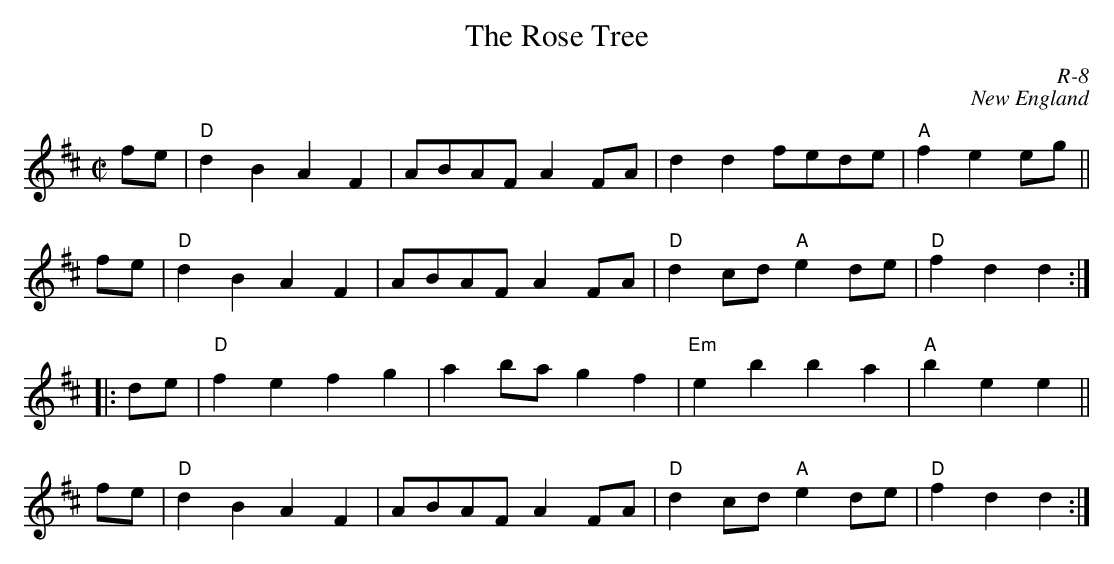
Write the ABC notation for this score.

X:1
T: Rose Tree, The
C: R-8
C: New England
M: C|
K: D
fe | "D"d2B2 A2F2 | ABAF A2FA |    d2d2    fede | "A"f2e2 eg ||
fe | "D"d2B2 A2F2 | ABAF A2FA | "D"d2cd "A"e2de | "D"f2d2 d2 :|
 |:\
de | "D"f2e2 f2g2 | a2ba g2f2 | "Em"e2b2   b2a2 | "A"b2e2 e2 ||
fe | "D"d2B2 A2F2 | ABAF A2FA | "D"d2cd "A"e2de | "D"f2d2 d2 :|
